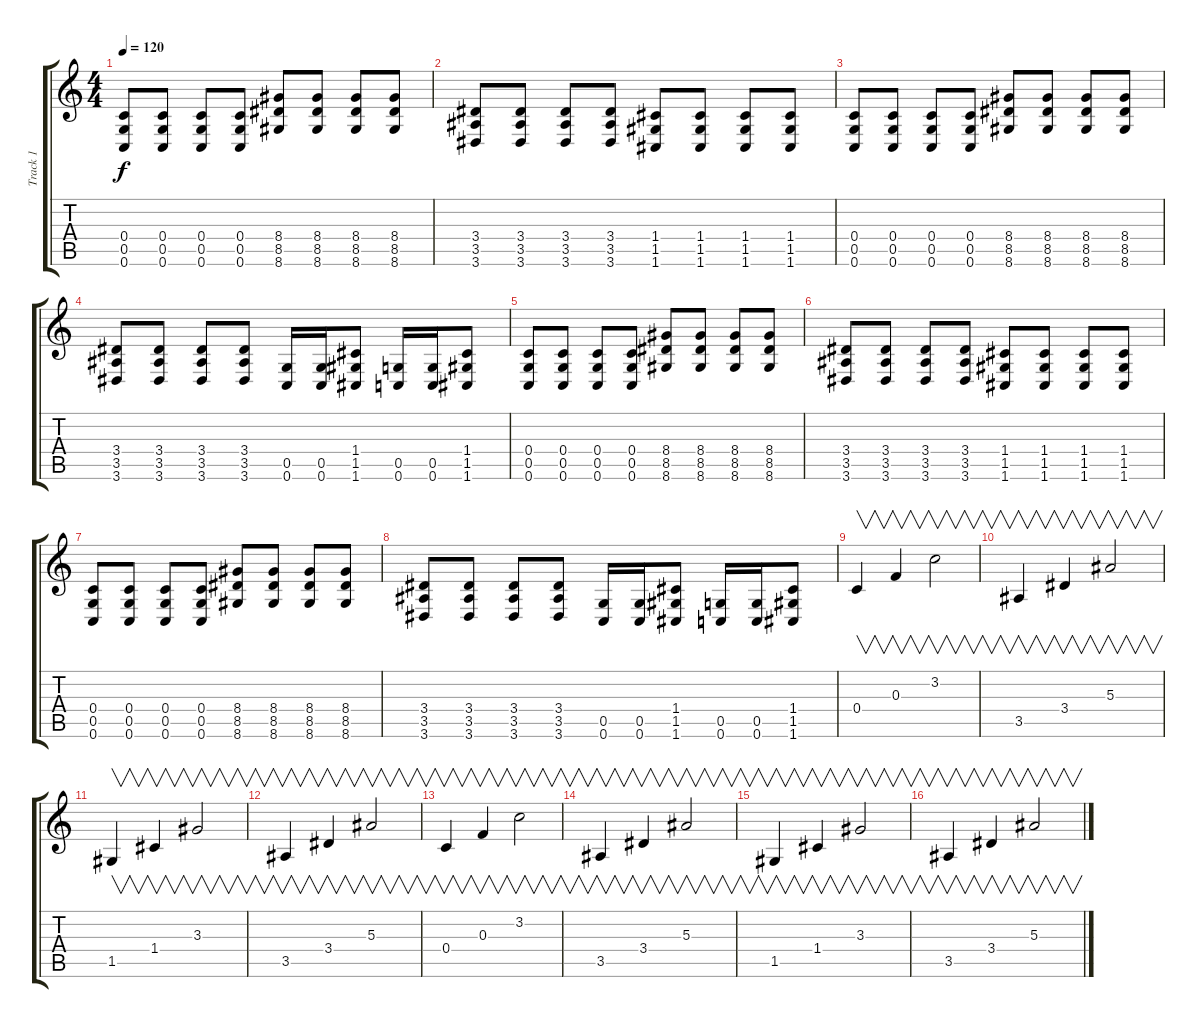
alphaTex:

\track ("Track 1" "Track 1") {instrument overdrivenguitar}
\staff {score tabs}
\tuning (D4 A3 F3 C3 G2 C2) {hide}
\ts (4 4)
\tempo 120
\clef g2
\ks c
(0.4 0.5 0.6).8{dy f} (0.4 0.5 0.6).8 (0.4 0.5 0.6).8 (0.4 0.5 0.6).8 (8.4 8.5 8.6).8 (8.4 8.5 8.6).8 (8.4 8.5 8.6).8 (8.4 8.5 8.6).8 |
(3.4 3.5 3.6).8 (3.4 3.5 3.6).8 (3.4 3.5 3.6).8 (3.4 3.5 3.6).8 (1.4 1.5 1.6).8 (1.4 1.5 1.6).8 (1.4 1.5 1.6).8 (1.4 1.5 1.6).8 |
(0.4 0.5 0.6).8 (0.4 0.5 0.6).8 (0.4 0.5 0.6).8 (0.4 0.5 0.6).8 (8.4 8.5 8.6).8 (8.4 8.5 8.6).8 (8.4 8.5 8.6).8 (8.4 8.5 8.6).8 |
(3.4 3.5 3.6).8 (3.4 3.5 3.6).8 (3.4 3.5 3.6).8 (3.4 3.5 3.6).8 (0.5 0.6).16 (0.5 0.6).16 (1.4 1.5 1.6).8 (0.5 0.6).16 (0.5 0.6).16 (1.4 1.5 1.6).8 |
(0.4 0.5 0.6).8 (0.4 0.5 0.6).8 (0.4 0.5 0.6).8 (0.4 0.5 0.6).8 (8.4 8.5 8.6).8 (8.4 8.5 8.6).8 (8.4 8.5 8.6).8 (8.4 8.5 8.6).8 |
(3.4 3.5 3.6).8 (3.4 3.5 3.6).8 (3.4 3.5 3.6).8 (3.4 3.5 3.6).8 (1.4 1.5 1.6).8 (1.4 1.5 1.6).8 (1.4 1.5 1.6).8 (1.4 1.5 1.6).8 |
(0.4 0.5 0.6).8 (0.4 0.5 0.6).8 (0.4 0.5 0.6).8 (0.4 0.5 0.6).8 (8.4 8.5 8.6).8 (8.4 8.5 8.6).8 (8.4 8.5 8.6).8 (8.4 8.5 8.6).8 |
(3.4 3.5 3.6).8 (3.4 3.5 3.6).8 (3.4 3.5 3.6).8 (3.4 3.5 3.6).8 (0.5 0.6).16 (0.5 0.6).16 (1.4 1.5 1.6).8 (0.5 0.6).16 (0.5 0.6).16 (1.4 1.5 1.6).8 |
0.4.4{v volume 13} 0.3.4{v} 3.2.2{v} |
3.5.4{v} 3.4.4{v} 5.3.2{v} |
1.5.4{v} 1.4.4{v} 3.3.2{v} |
3.5.4{v} 3.4.4{v} 5.3.2{v} |
0.4.4{v} 0.3.4{v} 3.2.2{v} |
3.5.4{v} 3.4.4{v} 5.3.2{v} |
1.5.4{v} 1.4.4{v} 3.3.2{v} |
3.5.4{v} 3.4.4{v} 5.3.2{v}
